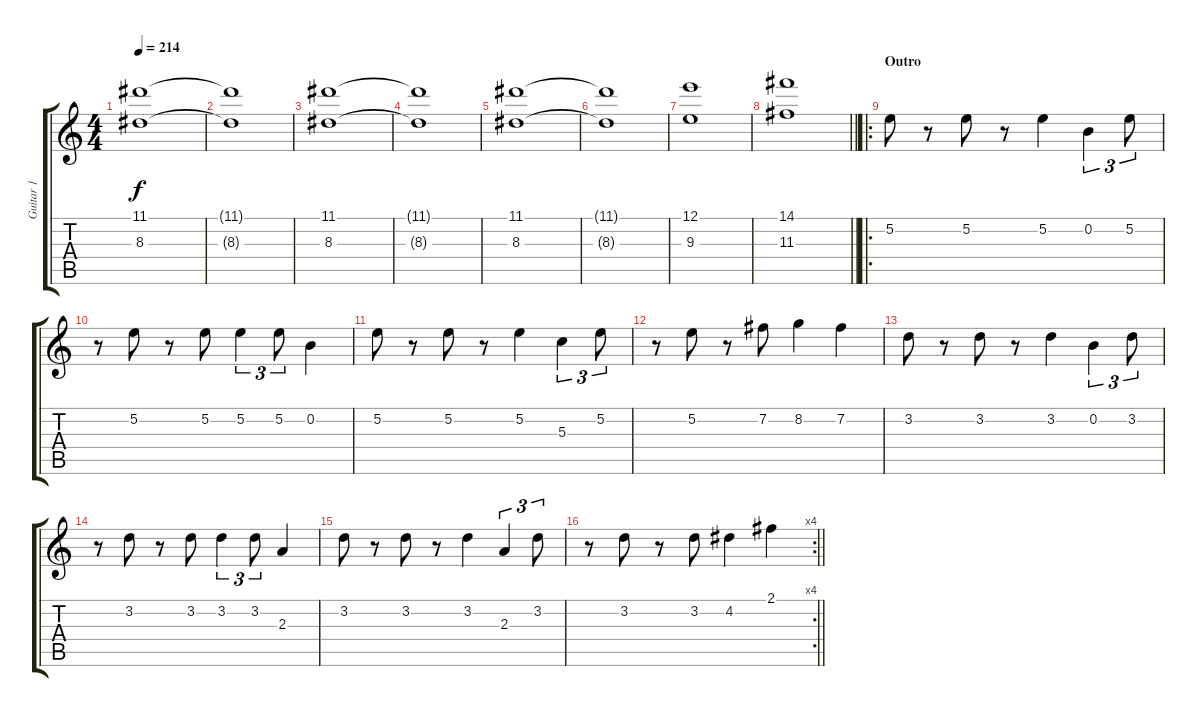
\track ("Guitar 1" "Guitar 1") {instrument overdrivenguitar}
\staff {score tabs}
\tuning (E4 B3 G3 D3 A2 E2) {hide}
\ts (4 4)
\tempo 214
\clef g2
\ks c
(11.1 8.3).1{dy f} |
(11.1{t} 8.3{t}).1 |
(11.1 8.3).1 |
(11.1{t} 8.3{t}).1 |
(11.1 8.3).1 |
(11.1{t} 8.3{t}).1 |
(12.1 9.3).1 |
\barLineRight lightlight
(14.1 11.3).1 |
\ro
\section ("" "Outro")
5.2.8 r.8 5.2.8 r.8 5.2.4 0.2.4{tu (3 2)} 5.2.8{tu (3 2)} |
r.8 5.2.8 r.8 5.2.8 5.2.4{tu (3 2)} 5.2.8{tu (3 2)} 0.2.4 |
5.2.8 r.8 5.2.8 r.8 5.2.4 5.3.4{tu (3 2)} 5.2.8{tu (3 2)} |
r.8 5.2.8 r.8 7.2.8 8.2.4 7.2.4 |
3.2.8 r.8 3.2.8 r.8 3.2.4 0.2.4{tu (3 2)} 3.2.8{tu (3 2)} |
r.8 3.2.8 r.8 3.2.8 3.2.4{tu (3 2)} 3.2.8{tu (3 2)} 2.3.4 |
3.2.8 r.8 3.2.8 r.8 3.2.4 2.3.4{tu (3 2)} 3.2.8{tu (3 2)} |
\rc 4
\barLineRight lightlight
r.8 3.2.8 r.8 3.2.8 4.2.4 2.1.4
